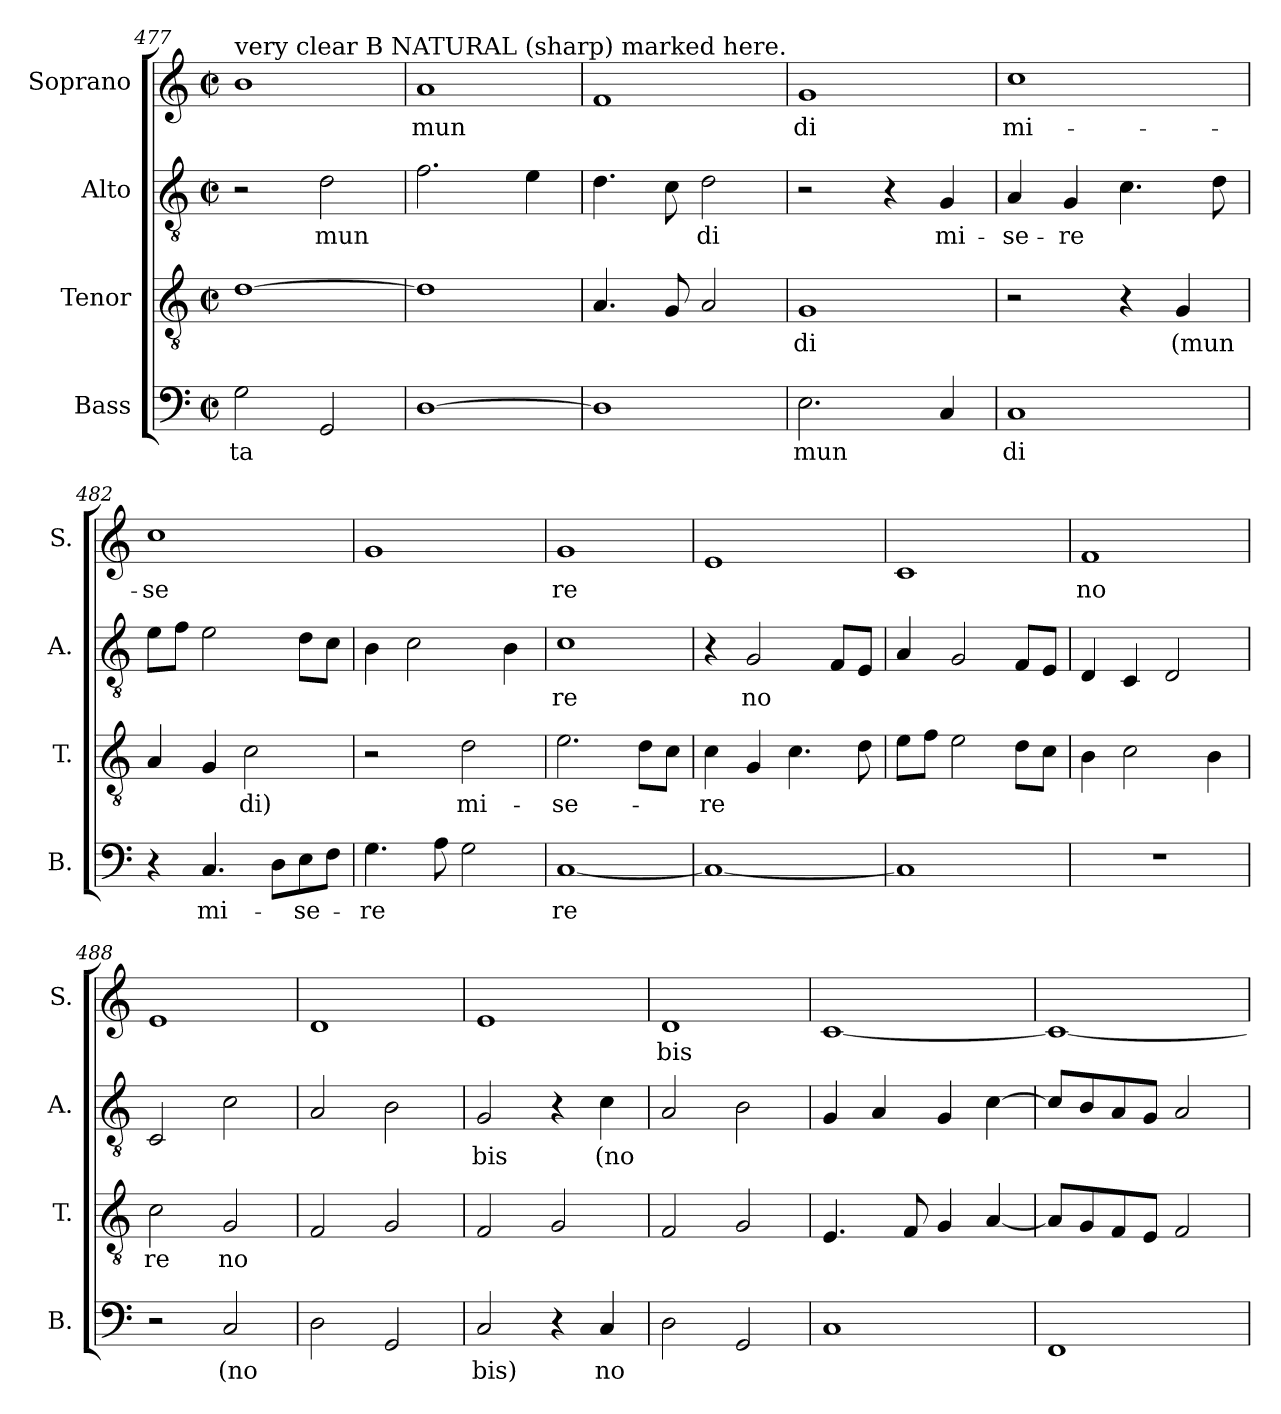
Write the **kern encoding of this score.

**kern	**text	**kern	**text	**kern	**text	**kern	**text
*part4	*part4	*part3	*part3	*part2	*part2	*part1	*part1
*staff4	*staff4	*staff3	*staff3	*staff2	*staff2	*staff1	*staff1
*I"Bass	*	*I"Tenor	*	*I"Alto	*	*I"Soprano	*
*I'B.	*	*I'T.	*	*I'A.	*	*I'S.	*
*clefF4	*	*clefGv2	*	*clefGv2	*	*clefG2	*
*k[]	*	*k[]	*	*k[]	*	*k[]	*
*M2/2	*	*M2/2	*	*M2/2	*	*M2/2	*
*met(c|)	*	*met(c|)	*	*met(c|)	*	*met(c|)	*
=477	=477	=477	=477	=477	=477	=477	=477
!	!	!	!	!	!	!LO:TX:a:t=very clear B NATURAL (sharp) marked here.	!
!	!LO:LY:b	!	!	!	!	!	!
2G\	ta	[1d	.	2r	.	1b	.
!	!	!	!	!	!LO:LY:b	!	!
2GG/	.	.	.	2d\	mun	.	.
=478	=478	=478	=478	=478	=478	=478	=478
!	!	!	!	!	!	!	!LO:LY:b
[1D	.	1d]	.	2.f\	.	1a	mun
.	.	.	.	4e\	.	.	.
=479	=479	=479	=479	=479	=479	=479	=479
1D]	.	4.A/	.	4.d\	.	1f	.
.	.	8G/	.	8c\	.	.	.
!	!	!	!	!	!LO:LY:b	!	!
.	.	2A/	.	2d\	di	.	.
=480	=480	=480	=480	=480	=480	=480	=480
!	!LO:LY:b	!	!LO:LY:b	!	!	!	!LO:LY:b
2.E\	mun	1G	di	2r	.	1g	di
.	.	.	.	4r	.	.	.
!	!	!	!	!	!LO:LY:b	!	!
4C/	.	.	.	4G/	mi-	.	.
=481	=481	=481	=481	=481	=481	=481	=481
!	!LO:LY:b	!	!	!	!LO:LY:b	!	!LO:LY:b
1C	di	2r	.	4A/	-se-	1cc	mi-
!	!	!	!	!	!LO:LY:b	!	!
.	.	.	.	4G/	-re	.	.
.	.	4r	.	4.c\	.	.	.
!	!	!	!LO:LY:b	!	!	!	!
.	.	4G/	(mun	.	.	.	.
.	.	.	.	8d\	.	.	.
=482	=482	=482	=482	=482	=482	=482	=482
!	!	!	!	!	!	!	!LO:LY:b
4r	.	4A/	.	8e\L	.	1cc	-se
.	.	.	.	8f\J	.	.	.
!	!LO:LY:b	!	!	!	!	!	!
4.C/	mi-	4G/	.	2e\	.	.	.
!	!	!	!LO:LY:b	!	!	!	!
.	.	2c\	di)	.	.	.	.
8D\L	.	.	.	.	.	.	.
!	!LO:LY:b	!	!	!	!	!	!
8E\	-se-	.	.	8d\L	.	.	.
8F\J	.	.	.	8c\J	.	.	.
=483	=483	=483	=483	=483	=483	=483	=483
!	!LO:LY:b	!	!	!	!	!	!
4.G\	-re	2r	.	4B\	.	1g	.
.	.	.	.	2c\	.	.	.
8A\	.	.	.	.	.	.	.
!	!	!	!LO:LY:b	!	!	!	!
2G\	.	2d\	mi-	.	.	.	.
.	.	.	.	4B\	.	.	.
=484	=484	=484	=484	=484	=484	=484	=484
!	!LO:LY:b	!	!LO:LY:b	!	!LO:LY:b	!	!LO:LY:b
[1C	-re	2.e\	-se-	1c	re	1g	re
.	.	8d\L	.	.	.	.	.
.	.	8c\J	.	.	.	.	.
=485	=485	=485	=485	=485	=485	=485	=485
!	!	!	!LO:LY:b	!	!	!	!
1C_	.	4c\	-re	4r	.	1e	.
!	!	!	!	!	!LO:LY:b	!	!
.	.	4G/	.	2G/	-no	.	.
.	.	4.c\	.	.	.	.	.
.	.	.	.	8F/L	.	.	.
.	.	8d\	.	8E/J	.	.	.
=486	=486	=486	=486	=486	=486	=486	=486
1C]	.	8e\L	.	4A/	.	1c	.
.	.	8f\J	.	.	.	.	.
.	.	2e\	.	2G/	.	.	.
.	.	8d\L	.	8F/L	.	.	.
.	.	8c\J	.	8E/J	.	.	.
=487	=487	=487	=487	=487	=487	=487	=487
!	!	!	!	!	!	!	!LO:LY:b
1r	.	4B\	.	4D/	.	1f	-no
.	.	2c\	.	4C/	.	.	.
.	.	.	.	2D/	.	.	.
.	.	4B\	.	.	.	.	.
=488	=488	=488	=488	=488	=488	=488	=488
!	!	!	!LO:LY:b	!	!	!	!
2r	.	2c\	re	2C/	.	1e	.
!	!LO:LY:b	!	!LO:LY:b	!	!	!	!
2C/	(no	2G/	-no	2c\	.	.	.
=489	=489	=489	=489	=489	=489	=489	=489
2D\	.	2F/	.	2A/	.	1d	.
2GG/	.	2G/	.	2B\	.	.	.
=490	=490	=490	=490	=490	=490	=490	=490
!	!LO:LY:b	!	!	!	!LO:LY:b	!	!
2C/	bis)	2F/	.	2G/	bis	1e	.
4r	.	2G/	.	4r	.	.	.
!	!LO:LY:b	!	!	!	!LO:LY:b	!	!
4C/	no	.	.	4c\	(no	.	.
=491	=491	=491	=491	=491	=491	=491	=491
!	!	!	!	!	!	!	!LO:LY:b
2D\	.	2F/	.	2A/	.	1d	bis
2GG/	.	2G/	.	2B\	.	.	.
=492	=492	=492	=492	=492	=492	=492	=492
1C	.	4.E/	.	4G/	.	[1c	.
.	.	.	.	4A/	.	.	.
.	.	8F/	.	.	.	.	.
.	.	4G/	.	4G/	.	.	.
.	.	[4A/	.	[4c\	.	.	.
=493	=493	=493	=493	=493	=493	=493	=493
1FF	.	8A/L]	.	8c/L]	.	1c_	.
.	.	8G/	.	8B/	.	.	.
.	.	8F/	.	8A/	.	.	.
.	.	8E/J	.	8G/J	.	.	.
.	.	2F/	.	2A/	.	.	.
=	=	=	=	=	=	=	=
*-	*-	*-	*-	*-	*-	*-	*-
